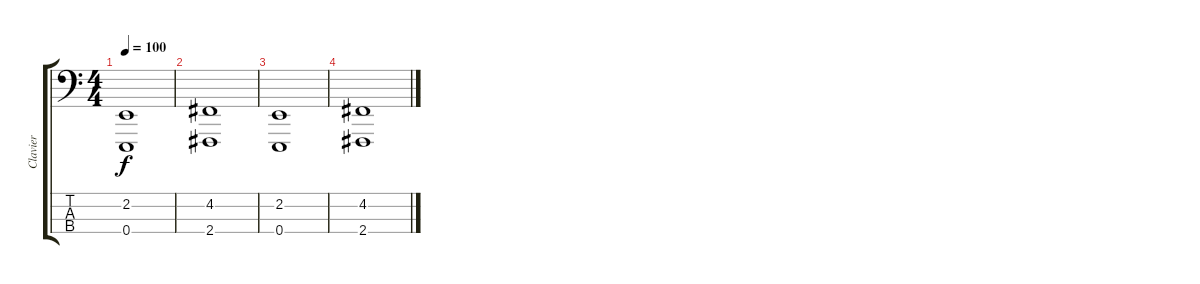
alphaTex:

\track ("Clavier" "Clavier") {instrument synthstrings1}
\staff {score tabs}
\tuning (G2 D2 A1 E1) {hide}
\ts (4 4)
\tempo 100
\clef f4
\ks c
(2.2 0.4).1{dy f} |
(4.2 2.4).1 |
(2.2 0.4).1{volume 0} |
(4.2 2.4).1
